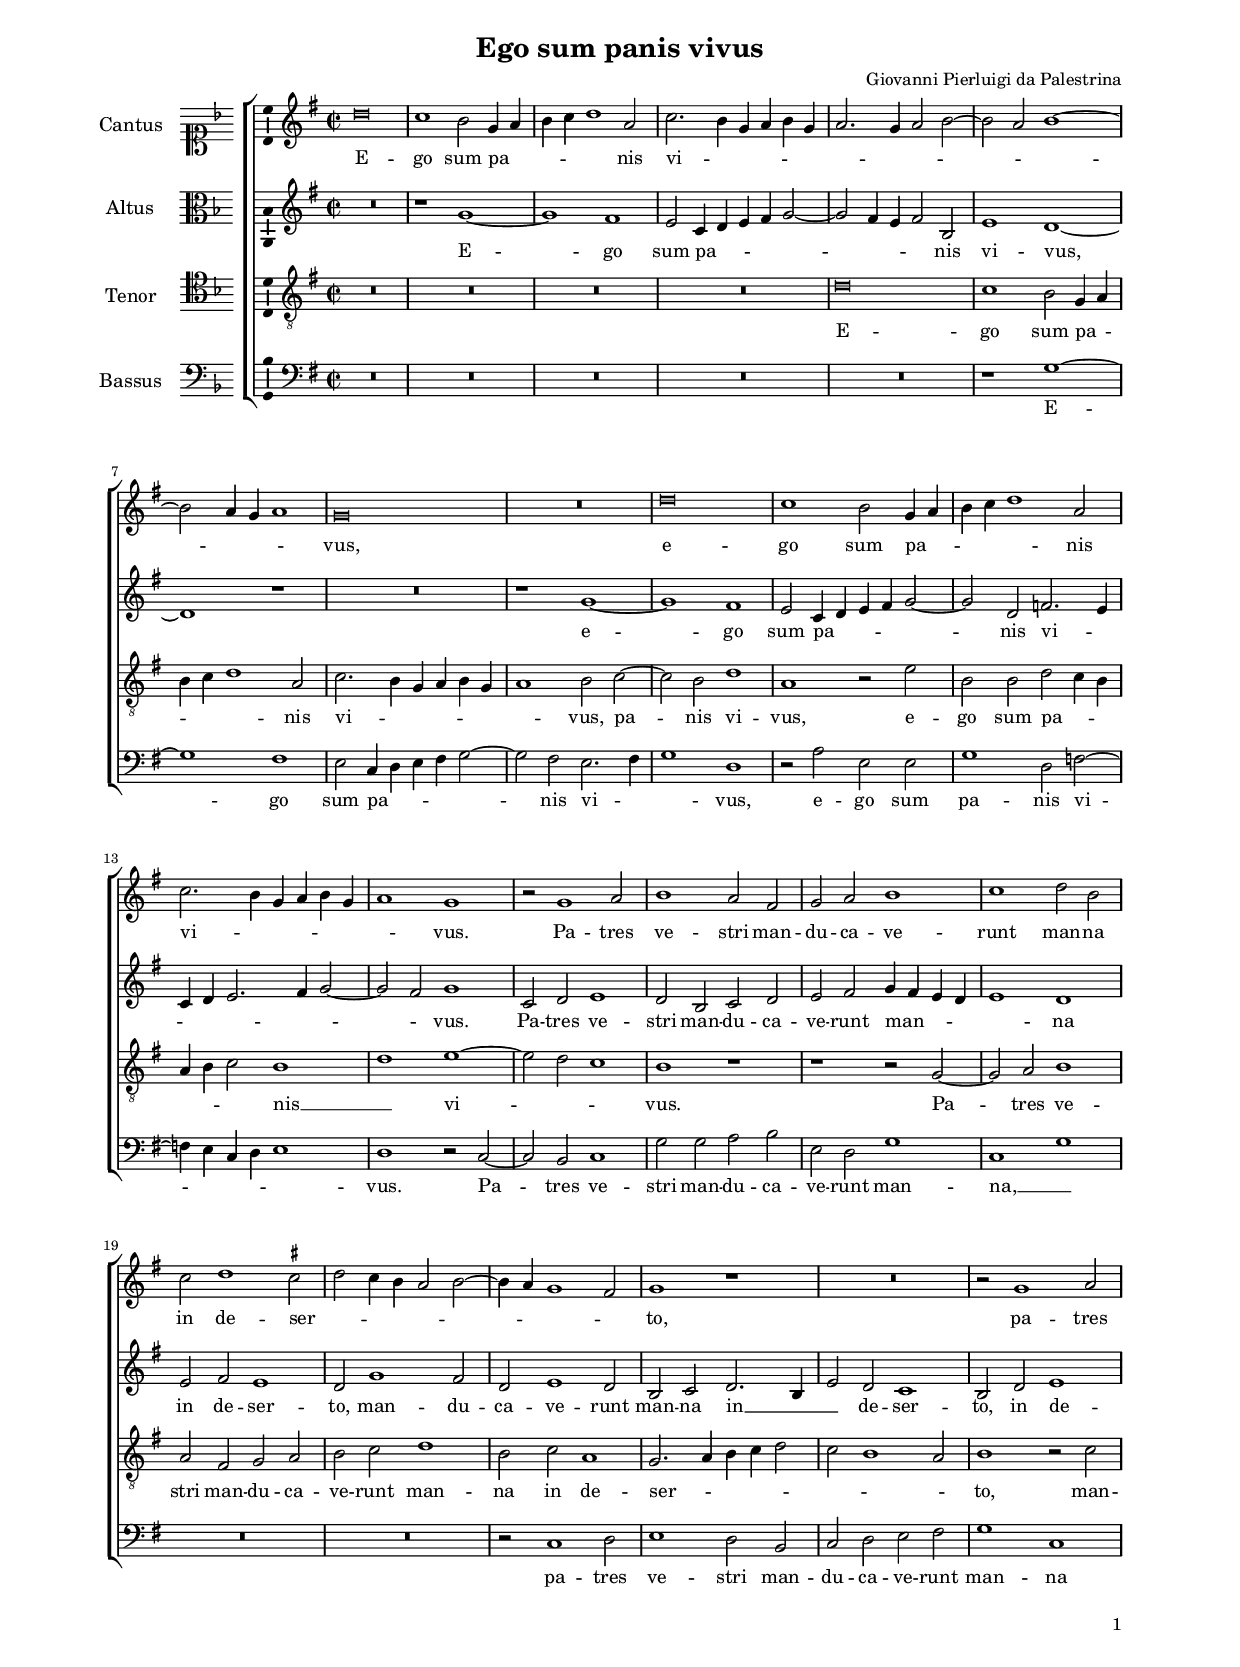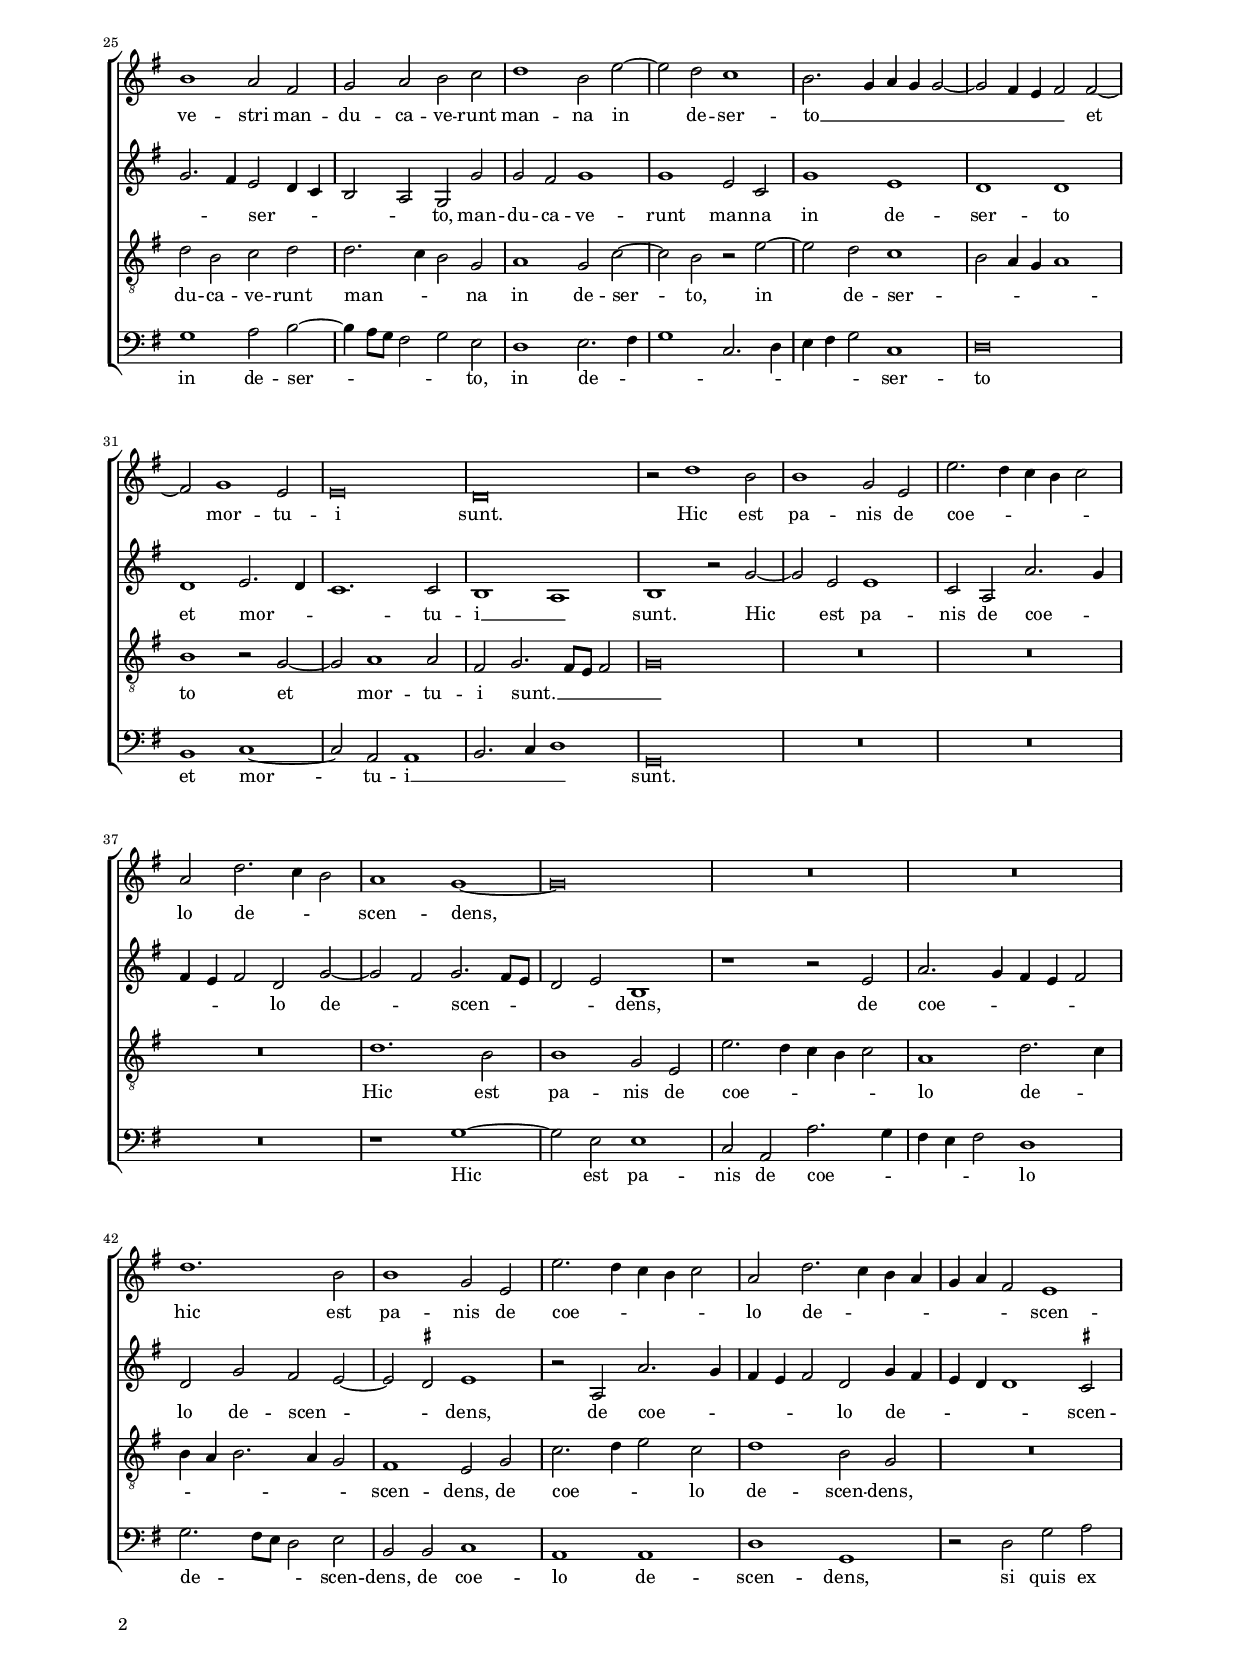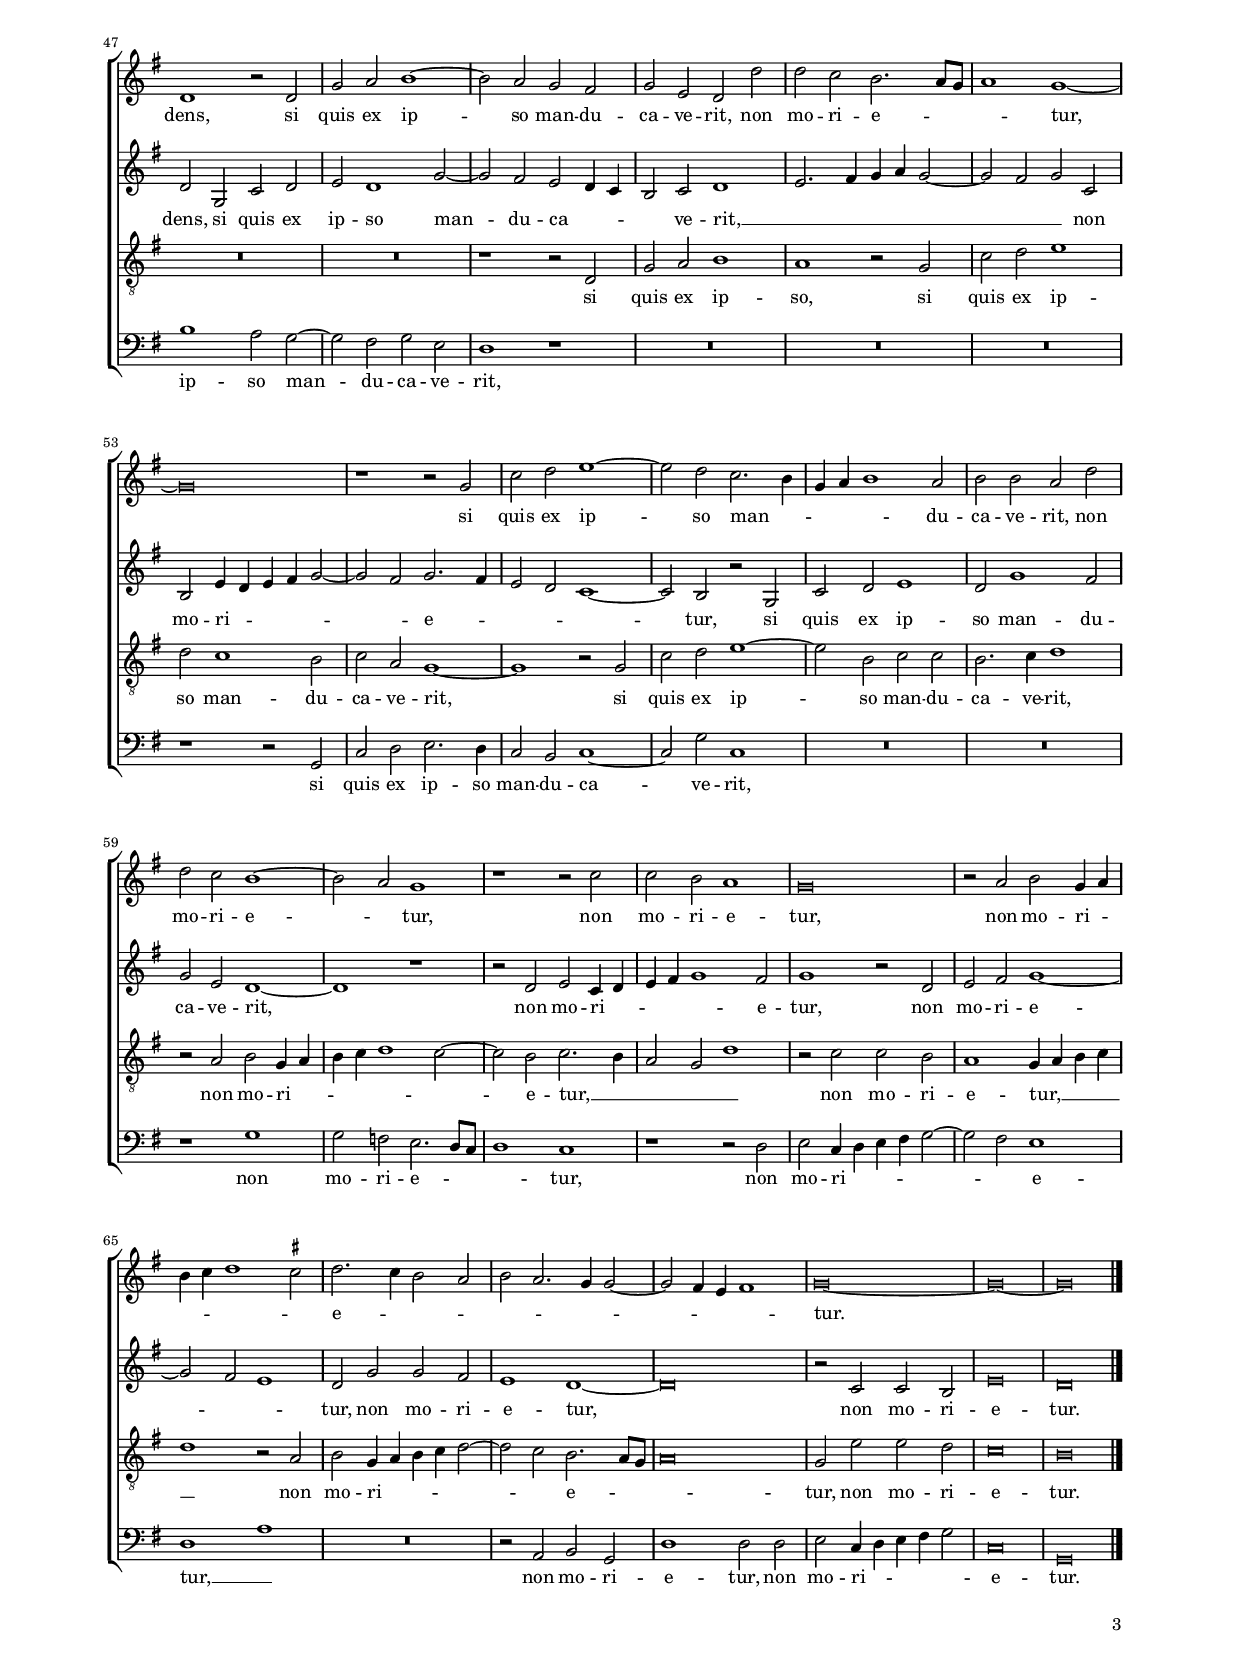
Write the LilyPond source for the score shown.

\header
{
  title="Ego sum panis vivus"
  composer="Giovanni Pierluigi da Palestrina"
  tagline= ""
}

\version "2.24.2"
\language deutsch
#(set-global-staff-size 15)
% #(set-default-paper-size "letter")
#(ly:set-option 'point-and-click #f)

	
global = {
	\key f \major
	\time 2/2 \set Score.measureLength = #(ly:make-moment 2/1)
	\set Score.tempoHideNote = ##t
	\tempo 2 = 90
	\skip 1*2*71 \bar "|."
	}

	ficta = { \once \set suggestAccidentals = ##t }
	
	forget = #(define-music-function (music) (ly:music?) #{
		\accidentalStyle forget
		$music
		\accidentalStyle default
		#})


\paper
	{
	top-margin = 1.6 \cm
	bottom-margin = 1 \cm
	left-margin = 2 \cm
	right-margin = 2 \cm
	ragged-bottom = ##f
	ragged-last-bottom = ##f
	print-page-number = ##f
	system-system-spacing = #'((basic-distance . 17) (minimum-distance . 14) (padding . 6) (strechability . 150))
	oddFooterMarkup=\markup   \fill-line { "" \fromproperty #'page:page-number-string }
	evenFooterMarkup=\markup  \fill-line { \fromproperty #'page:page-number-string "" }
	last-bottom-spacing = #'((basic-distance . 11) (minimum-distance . 7) (padding . 4))
%	systems-per-page = 3
%	page-count = 3	
%	min-systems-per-page = 3
	}


incipitcantus = \markup { \score {
	{
	\set Staff.instrumentName = \markup { \fontsize #1 "Cantus" }
	\key f \major
	\clef soprano
	s4 \bar ""
	}
	\layout  {
	raggedright = ##t
	indent = 1.6 \cm
	line-width = 2.5\cm
	\context { \Staff \remove Time_signature_engraver }
	\override Staff.Clef.Y-extent = #'(0 . 0)
	}} \hspace #1 }
	
	 
incipitaltus = \markup { \score {
	{
	\set Staff.instrumentName = \markup { \fontsize #1 "Altus" }
	\key f \major
	\clef alto
	s4 \bar ""
	}
	\layout  {
	raggedright = ##t
	indent = 1.6 \cm
	line-width = 2.5\cm
	\context { \Staff \remove Time_signature_engraver }
	\override Staff.Clef.Y-extent = #'(0 . 0)
	}} \hspace #1 }


incipittenor = \markup { \score {
	{
	\set Staff.instrumentName = \markup { \fontsize #1 "Tenor" }
	\key f \major
	\clef tenor
	s4 \bar ""
	}
	\layout  {
	raggedright = ##t
	indent = 1.6 \cm
	line-width = 2.5\cm
	\context { \Staff \remove Time_signature_engraver }
	\override Staff.Clef.Y-extent = #'(0 . 0)
	}} \hspace #1 }


incipitbassus = \markup { \score {
	{
	\set Staff.instrumentName = \markup { \fontsize #1 "Bassus" }
	\key f \major
	\clef bass
	s4 \bar ""
	}
	\layout  {
	raggedright = ##t
	indent = 1.6 \cm
	line-width = 2.5\cm
	\context { \Staff \remove Time_signature_engraver }
	\override Staff.Clef.Y-extent = #'(0 . 0)
	}} \hspace #1 }


cantus =  \relative c''
	{
	c\breve
	b1 a2 f4 g
	a4 b c1 g2
	b2. a4 f g a f
%5
	g2. f4 g2 a~ |
	a2 g a1~
	a2 g4 f g1
	f\breve
	R\breve
%10
	c'\breve |
	b1 a2 f4 g
	a4 b c1 g2
	b2. a4 f g a f
	g1 f
%15
	r2 f1 g2 |
	a1 g2 e
	f2 g a1
	b1 c2 a
	b2 c1 \ficta h2
%20
	c2 b4 a g2 a~ |
	a4 g f1 e2
	f1 r
	R\breve
	r2 f1 g2
%25
	a1 g2 e |
	f2 g a b
	c1 a2 d~
	d2 c b1
	a2. f4 g f f2~
%30
	f2 e4 d e2 e~ |
	e2 f1 d2
	d\breve
	c\breve
	r2 c'1 a2
%35
	a1 f2 d |
	d'2. c4 b a b2
	g2 c2. b4 a2
	g1 f~
	f\breve
%40
	R\breve |
	R\breve
	c'1. a2
	a1 f2 d
	d'2. c4 b a b2
%45
	g2 c2. b4 a g |
	f4 g e2 d1
	c1 r2 c
	f2 g a1~
	a2 g f e
%50
	f2 d c c' |
	c2 b a2. g8 f
	g1 f~
	f\breve
	r1 r2 f
%55
	b2 c d1~ |
	d2 c b2. a4
	f4 g a1 g2
	a2 a g c
	c2 b a1~
%60
	a2 g f1 |
	r1 r2 b
	b2 a g1
	f\breve
	r2 g a f4 g
%65
	a4 b c1 \ficta h2 |
	c2. b4 a2 g
	a2 g2. f4 f2~
	f2 e4 d e1
	f\breve~
%70
	f\breve~ 
	f\breve |
	}


altus =  \relative c'
	{
	R\breve
	r1 f~
	f1 e
	d2 b4 c d e f2~
%5
	f2 e4 d e2 a, |
	d1 c~
	c1 r
	R\breve
	r1 f~
%10
	f1 e |
	d2 b4 c d e f2~
	f2 c es2. d4
	b4 c d2. e4 f2~
	f2 e f1
%15
	b,2 c d1 |
	c2 a b c
	d2 e f4 e d c
	d1 c
	d2 e d1
%20
	c2 f1 e2 |
	c2 d1 c2
	a2 b c2. a4
	d2 c b1
	a2 c d1
%25
	f2. e4 d2 c4 b |
	a2 g f f'
	f2 e f1
	f1 d2 b
	f'1 d
%30
	c1 c |
	c1 d2. c4
	b1. b2
	a1 g
	a1 r2 f'~
%35
	f2 d d1 |
	b2 g g'2. f4
	e4 d e2 c f~
	f2 e f2. e8 d
	c2 d a1
%40
	r1 r2 d |
	g2. f4 e d e2
	c2 f e d~
	d \ficta cis d1
	r2 g, g'2. f4
%45
	e4 d e2 c f4 e |
	d4 c c1 \ficta h2
	c2 f, b c
	d2 c1 f2~
	f2 e d c4 b
%50
	a2 b c1 |
	d2. e4 f g f2~
	f2 e f b,
	a2 d4 c d e f2~
	f2 e f2. e4
%55
	d2 c b1~ |
	b2 a r f
	b2 c d1
	c2 f1 e2
	f2 d c1~
%60
	c1 r |
	r2 c d b4 c
	d4 e f1 e2
	f1 r2 c
	d2 e f1~
%65
	f2 e d1 |
	c2 f f e
	d1 c~
	c\breve
	r2 b b a
%70
	d\breve |
	c\breve |
	}


tenor =  \relative c'
	{
	R\breve
	R\breve
	R\breve
	R\breve
%5
	c\breve |
	b1 a2 f4 g
	a4 b c1 g2
	b2. a4 f g a f
	g1 a2 b~
%10
	b2 a c1 |
	g1 r2 d'
	a2 a c b4 a
	g4 a b2 a1
	c1 d~
%15
	d2 c b1 |
	a1 r
	r1 r2 f~
	f2 g a1
	g2 e f g
%20
	a2 b c1 |
	a2 b g1
	f2. g4 a b c2
	b2 a1 g2
	a1 r2 b
%25
	c2 a b c |
	c2. b4 a2 f
	g1 f2 b~
	b2 a r d~
	d2 c b1
%30
	a2 g4 f g1 |
	a1 r2 f~
	f2 g1 g2
	e2 f2. e8 d e2
	f\breve
%35
	R\breve |
	R\breve
	R\breve
	c'1. a2
	a1 f2 d
%40
	d'2. c4 b a b2 |
	g1 c2. b4
	a4 g a2. g4 f2
	e1 d2 f
	b2. c4 d2 b
%45
	c1 a2 f |
	R\breve
	R\breve
	R\breve
	r1 r2 c
%50
	f2 g a1 |
	g1 r2 f
	b2 c d1
	c2 b1 a2
	b2 g f1~
%55
	f1 r2 f |
	b2 c d1~
	d2 a b b
	a2. b4 c1
	r2 g a f4 g
%60
	a4 b c1 b2~ |
	b2 a b2. a4
	g2 f c'1
	r2 b b a
	g1 f4 g a b
%65
	c1 r2 g |
	a2 f4 g a b c2~
	c2 b a2. g8 f
	g\breve
	f2 d' d c
%70
	b\breve |
	a\breve |
	}


bassus  =  \relative c
	{
	R\breve
	R\breve
	R\breve
	R\breve
%5
	R\breve |
	r1 f~
	f1 e
	d2 b4 c d e f2~
	f2 e d2. e4
%10
	f1 c |
	r2 g' d d
	f1 c2 es~
	es4 d b c d1
	c1 r2 b~
%15
	b2 a b1 |
	f'2 f g a
	d,2 c f1
	b,1 f'
	R\breve
%20
	R\breve |
	r2 b,1 c2
	d1 c2 a
	b2 c d e
	f1 b,
%25
	f'1 g2 a~ |
	a4 g8 f e2 f d
	c1 d2. e4
	f1 b,2. c4
	d4 e f2 b,1
%30
	c\breve |
	a1 b~
	b2 g g1
	a2. b4 c1
	f,\breve
%35
	R\breve |
	R\breve
	R\breve
	r1 f'~
	f2 d d1
%40
	b2 g g'2. f4 |
	e4 d e2 c1
	f2. e8 d c2 d
	a2 a b1
	g1 g
%45
	c1 f, |
	r2 c' f g
	a1 g2 f~
	f2 e f d
	c1 r
%50
	R\breve |
	R\breve
	R\breve
	r1 r2 f,
	b2 c d2. c4
%55
	b2 a b1~ |
	b2 f' b,1
	R\breve
	R\breve
	r1 f'
%60
	f2 es d2. c8 b |
	c1 b
	r1 r2 c
	d2 b4 c d e f2~
	f2 e d1
%65
	c1 g' |
	R\breve
	r2 g, a f
	c'1 c2 c
	d2 b4 c d e f2
%70
	b,\breve |
	f\breve |
	}

lyricscantus = \lyricmode {
	E -- go sum pa -- _ _ _ _ nis vi -- _ _ _ _ _ _ _ _ _ _ _ _ _ _ vus,
	e -- go sum pa -- _ _ _ _ nis vi -- _ _ _ _ _ _ vus.
	Pa -- tres ve -- stri man -- du -- ca -- ve -- runt man -- na in de -- ser -- _ _ _ _ _ _ _ _ to,
	pa -- tres ve -- stri man -- du -- ca -- ve -- runt man -- na in de -- ser -- to __ _ _ _ _ _ _ _ 
	et mor -- tu -- i sunt.
	Hic est pa -- nis de coe -- _ _ _ _ lo de -- _ _ scen -- dens,
	hic est pa -- nis de coe -- _ _ _ _ lo de -- _ _ _ _ _ _ scen -- dens,
	si quis ex ip -- so man -- du -- ca -- ve -- rit,
	non mo -- ri -- e -- _ _ _ tur,
	si quis ex ip -- so man -- _ _ _ _ du -- ca -- ve -- rit,
	non mo -- ri -- e -- _ tur,
	non mo -- ri -- e -- tur,
	non mo -- ri -- _ _ _ _ _ e -- _ _ _ _ _ _ _ _ _ _ tur.
	}


lyricsaltus = \lyricmode {
	E -- go sum pa -- _ _ _ _ _ _ _ nis vi -- vus,
	e -- go sum pa -- _ _ _ _ nis vi -- _ _ _ _ _ _ _ vus.
	Pa -- tres ve -- stri man -- du -- ca -- ve -- runt man -- _ _ _ _ na in de -- ser -- to,
	man -- du -- ca -- ve -- runt man -- na in __ _ _ de -- ser -- to,
	in de -- _ _ ser -- _ _ _ _ to,
	man -- du -- ca -- ve -- runt man -- na in de -- ser -- to
	et mor -- _ _ tu -- i __ _ sunt.
	Hic est pa -- nis de coe -- _ _ _ _ lo de -- _ scen -- _ _ _ _ dens,
	de coe -- _ _ _ _ lo de -- scen -- _ _ dens,
	de coe -- _ _ _ _ lo de -- _ _ _ _ scen -- dens,
	si quis ex ip -- so man -- du -- ca -- _ _ _ ve -- rit, __ _ _ _ _ _ _ _ 
	non mo -- ri -- _ _ _ _ _ e -- _ _ _ _ tur,
	si quis ex ip -- so man -- du -- ca -- ve -- rit,
	non mo -- ri -- _ _ _ _ e -- tur,
	non mo -- ri -- e -- _ _ tur,
	non mo -- ri -- e -- tur,
	non mo -- ri -- e -- tur.
	}


lyricstenor = \lyricmode {
	E -- go sum pa -- _ _ _ _ nis vi -- _ _ _ _ _ _ vus,
	pa -- nis vi -- vus,
	e -- go sum pa -- _ _ _ _ _ nis __ _ vi -- _ _ vus.
	Pa -- tres ve -- stri man -- du -- ca -- ve -- runt man -- na in de -- ser -- _ _ _ _ _ _ _ to,
	man -- du -- ca -- ve -- runt man -- _ _ na in de -- ser -- to,
	in de -- ser -- _ _ _ _ to
	et mor -- tu -- i sunt. __ _ _ _ _
	Hic est pa -- nis de coe -- _ _ _ _ lo de -- _ _ _ _ _ _ scen -- dens,
	de coe -- _ _ lo de -- scen -- dens,
	si quis ex ip -- so,
	si quis ex ip -- so man -- du -- ca -- ve -- rit,
	si quis ex ip -- so man -- du -- ca -- ve -- rit,
	non mo -- ri -- _ _ _ _ _ e -- tur, __ _ _ _ _
	non mo -- ri -- e -- tur, __ _ _ _ _
	non mo -- ri -- _ _ _ _ _ e -- _ _ _ tur,
	non mo -- ri -- e -- tur.
	}


lyricsbassus = \lyricmode {
	E -- go sum pa -- _ _ _ _ nis vi -- _ _ vus,
	e -- go sum pa -- nis vi -- _ _ _ _ vus.
	Pa -- tres ve -- stri man -- du -- ca -- ve -- runt man -- na, __ _
	pa -- tres ve -- stri man -- du -- ca -- ve -- runt man -- na in de -- ser -- _ _ _ _ to,
	in de -- _ _ _ _ _ _ _ ser -- to
	et mor -- tu -- i __ _ _ _ sunt.
	Hic est pa -- nis de coe -- _ _ _ _ lo de -- _ _ _ scen -- dens,
	de coe -- lo de -- scen -- dens,
	si quis ex ip -- so man -- du -- ca -- ve -- rit,
	si quis ex ip -- so man -- du -- ca -- ve -- rit,
	non mo -- ri -- e -- _ _ _ tur,
	non mo -- ri -- _ _ _ _ _ e -- tur, __ _
	non mo -- ri -- e -- tur,
	non mo -- ri -- _ _ _ _ e -- tur.
	}


\score
{  
	\transpose f g {
	\new ChoirStaff \with { \override StaffGrouper.staff-staff-spacing.basic-distance = #12 }
	<<

	\new Staff << \global
	\new Voice="v1" {
		\set Staff.instrumentName=\incipitcantus
	%	  \set Staff.instrumentName="S"
		\set Staff.midiInstrument = "reed organ"
		\clef violin
		\cantus }
	\new Lyrics \lyricsto "v1" {\lyricscantus }
	>>


	\new Staff << \global
	\new Voice="v2" {
		\set Staff.instrumentName=\incipitaltus
	%	  \set Staff.instrumentName="A"
		\set Staff.midiInstrument = "reed organ"
		\clef violin % "G_8" 
		\altus}
	\new Lyrics \lyricsto "v2" {\lyricsaltus }
	>>


	\new Staff << \global
	\new Voice="v3" {
		\set Staff.instrumentName=\incipittenor
	%	  \set Staff.instrumentName="T"
		\set Staff.midiInstrument = "reed organ"
		\clef "G_8"
		\tenor }
	\new Lyrics \lyricsto "v3" {\lyricstenor }
	>>


	\new Staff << \global
	\new Voice="v4" {
		\set Staff.instrumentName=\incipitbassus
	%	  \set Staff.instrumentName="B"
		\set Staff.midiInstrument = "reed organ"
		\clef "bass" 
		\bassus }
	\new Lyrics \lyricsto "v4" {\lyricsbassus}
	>>

	>>
	} % transpose

	\layout
	{
	indent = 2.3 \cm
%	\context { \Lyrics \override VerticalAxisGroup.nonstaff-relatedstaff-spacing.padding = #2 }
%	\context { \Lyrics \override LyricText.font-size = #1 }
	\context { \Staff \override TimeSignature.break-visibility = #end-of-line-invisible }
	\context { \Staff \consists Ambitus_engraver }
	\context { \Score \override BarNumber.padding = #2 }
	\context { \Voice \override NoteHead.style = #'baroque }
	}

\midi
	{
	}
	
}


% EOF
